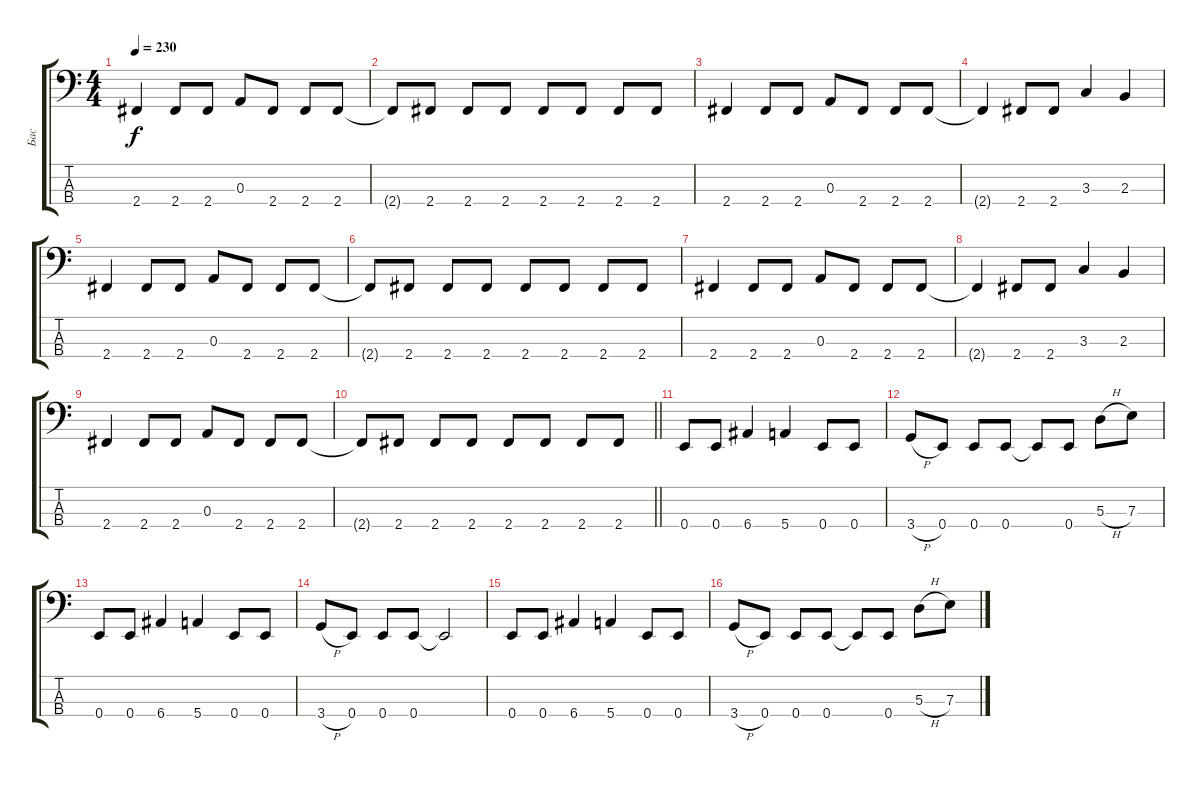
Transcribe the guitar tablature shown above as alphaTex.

\track ("Бас" "Бас") {instrument electricbassfinger}
\staff {score tabs}
\tuning (G2 D2 A1 E1) {hide}
\ts (4 4)
\tempo 230
\clef f4
\ks c
2.4.4{dy f} 2.4.8 2.4.8 0.3.8 2.4.8 2.4.8 2.4.8 |
2.4{t}.8 2.4.8 2.4.8 2.4.8 2.4.8 2.4.8 2.4.8 2.4.8 |
2.4.4 2.4.8 2.4.8 0.3.8 2.4.8 2.4.8 2.4.8 |
2.4{t}.4 2.4.8 2.4.8 3.3.4 2.3.4 |
2.4.4 2.4.8 2.4.8 0.3.8 2.4.8 2.4.8 2.4.8 |
2.4{t}.8 2.4.8 2.4.8 2.4.8 2.4.8 2.4.8 2.4.8 2.4.8 |
2.4.4 2.4.8 2.4.8 0.3.8 2.4.8 2.4.8 2.4.8 |
2.4{t}.4 2.4.8 2.4.8 3.3.4 2.3.4 |
2.4.4 2.4.8 2.4.8 0.3.8 2.4.8 2.4.8 2.4.8 |
\barLineRight lightlight
2.4{t}.8 2.4.8 2.4.8 2.4.8 2.4.8 2.4.8 2.4.8 2.4.8 |
0.4.8 0.4.8 6.4.4 5.4.4 0.4.8 0.4.8 |
3.4{h}.8 0.4.8 0.4.8 0.4.8 0.4{t}.8 0.4.8 5.3{h}.8 7.3.8 |
0.4.8 0.4.8 6.4.4 5.4.4 0.4.8 0.4.8 |
3.4{h}.8 0.4.8 0.4.8 0.4.8 0.4{t}.2 |
0.4.8 0.4.8 6.4.4 5.4.4 0.4.8 0.4.8 |
3.4{h}.8 0.4.8 0.4.8 0.4.8 0.4{t}.8 0.4.8 5.3{h}.8 7.3.8
